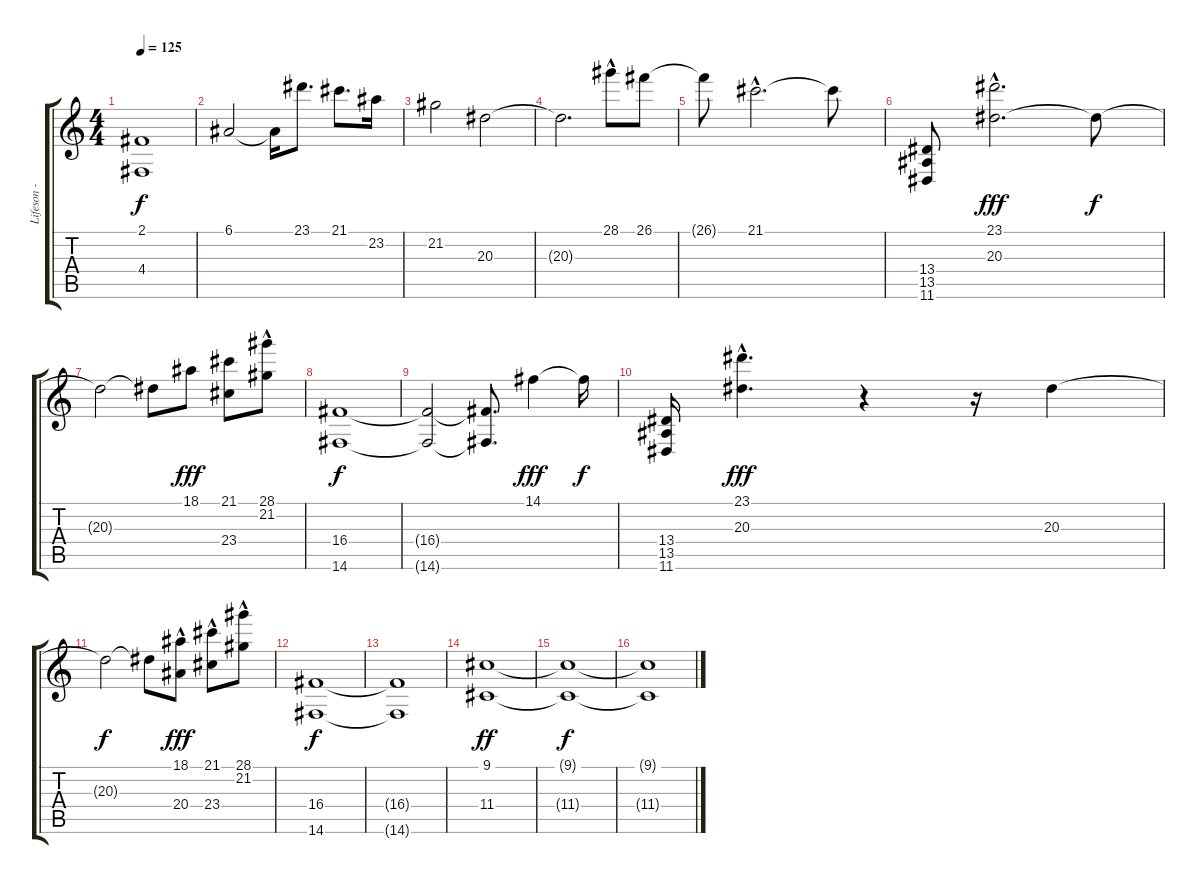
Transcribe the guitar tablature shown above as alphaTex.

\track ("Lifeson - Taurus Pedal" "Lifeson - ") {instrument synthstrings1}
\staff {score tabs}
\tuning (E4 B3 G3 D3 A2 E2) {hide}
\ts (4 4)
\tempo 125
\clef g2
\ks c
(2.1{t} 4.4{t}).1{dy f} |
6.1.2 6.1{t}.16 23.1.8{d} 21.1.8{d} 23.2.16 |
21.2.2 20.3.2 |
20.3{t}.2{d} 28.1{hac}.8 26.1.8 |
26.1{t}.8 21.1{hac}.2{d} 21.1{t}.8 |
(13.4 13.5 11.6).8 (23.1 20.3{hac}).2{d dy fff} 20.3{t}.8{dy f} |
20.3{t}.2 20.3{t}.8 18.1.8{dy fff} (21.1 23.4).8 (28.1{hac} 21.2{hac}).8 |
(16.4 14.6).1{dy f} |
(16.4{t} 14.6{t}).2 (16.4{t} 14.6{t}).8{d} 14.1.4{dy fff} 14.1{t}.16{dy f} |
(13.4 13.5 11.6).16 (23.1{hac} 20.3{hac}).4{d dy fff} r.4 r.16 20.3.4 |
20.3{t}.2{dy f} 20.3{t}.8 (18.1{hac} 20.4{hac}).8{dy fff} (21.1{hac} 23.4{hac}).8 (28.1{hac} 21.2{hac}).8 |
(16.4 14.6).1{dy f} |
(16.4{t} 14.6{t}).1 |
(9.1 11.4).1{dy ff} |
(9.1{t} 11.4{t}).1{dy f} |
(9.1{t} 11.4{t}).1
